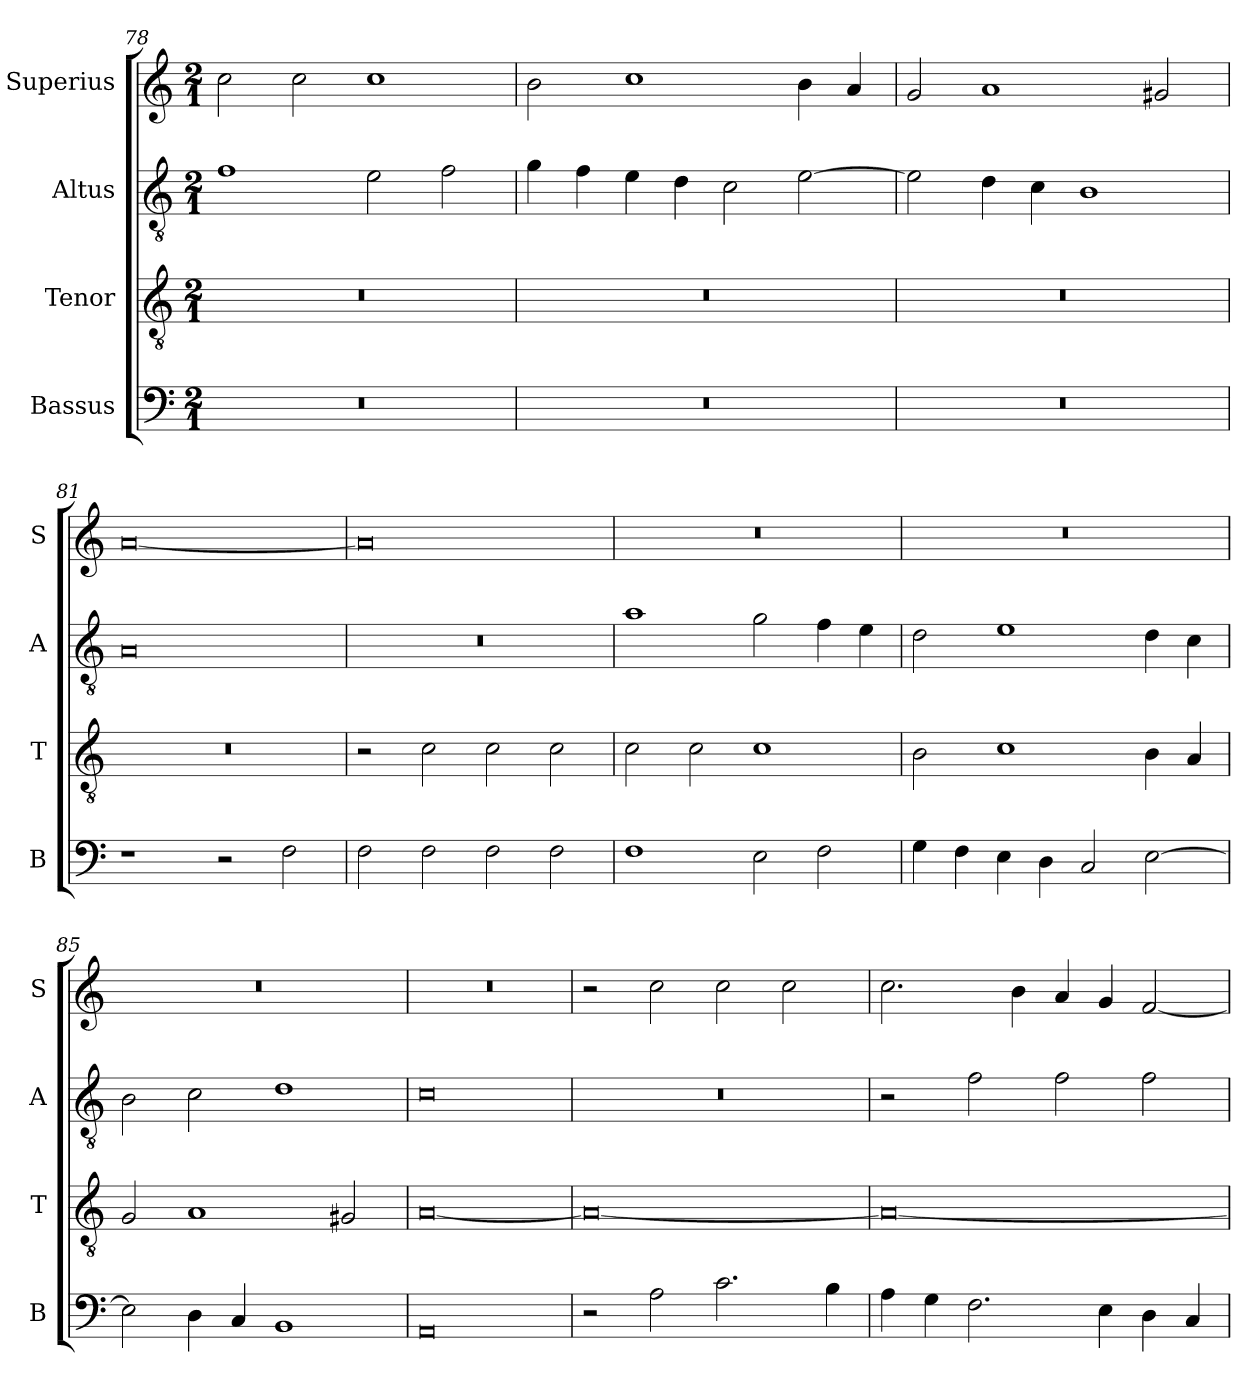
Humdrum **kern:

**kern	**kern	**kern	**kern
*part4	*part3	*part2	*part1
*staff4	*staff3	*staff2	*staff1
*I"Bassus	*I"Tenor	*I"Altus	*I"Superius
*I'B	*I'T	*I'A	*I'S
*clefF4	*clefGv2	*clefGv2	*clefG2
*k[]	*k[]	*k[]	*k[]
*M2/1	*M2/1	*M2/1	*M2/1
=78	=78	=78	=78
0r	0r	1f	2cc\
.	.	.	2cc\
.	.	2e\	1cc
.	.	2f\	.
=79	=79	=79	=79
0r	0r	4g\	2b\
.	.	4f\	.
.	.	4e\	1cc
.	.	4d\	.
.	.	2c\	.
.	.	[2e\	4b\
.	.	.	4a/
=80	=80	=80	=80
0r	0r	2e\]	2g/
.	.	4d\	1a
.	.	4c\	.
.	.	1B	.
.	.	.	2g#X/
=81	=81	=81	=81
1r	0r	0A	[0a
2r	.	.	.
2F\	.	.	.
=82	=82	=82	=82
2F\	2r	0r	0a]
2F\	2c\	.	.
2F\	2c\	.	.
2F\	2c\	.	.
=83	=83	=83	=83
1F	2c\	1a	0r
.	2c\	.	.
2E\	1c	2g\	.
2F\	.	4f\	.
.	.	4e\	.
=84	=84	=84	=84
4G\	2B\	2d\	0r
4F\	.	.	.
4E\	1c	1e	.
4D\	.	.	.
2C/	.	.	.
[2E\	4B\	4d\	.
.	4A/	4c\	.
=85	=85	=85	=85
2E\]	2G/	2B\	0r
4D\	1A	2c\	.
4C/	.	.	.
1BB	.	1d	.
.	2G#X/	.	.
=86	=86	=86	=86
0AA	[0A	0c	0r
=87	=87	=87	=87
2r	0A_	0r	2r
2A\	.	.	2cc\
2.c\	.	.	2cc\
.	.	.	2cc\
4B\	.	.	.
=88	=88	=88	=88
4A\	0A_	2r	2.cc\
4G\	.	.	.
2.F\	.	2f\	.
.	.	.	4b\
.	.	2f\	4a/
4E\	.	.	4g/
4D\	.	2f\	[2f/
4C/	.	.	.
=	=	=	=
*-	*-	*-	*-
